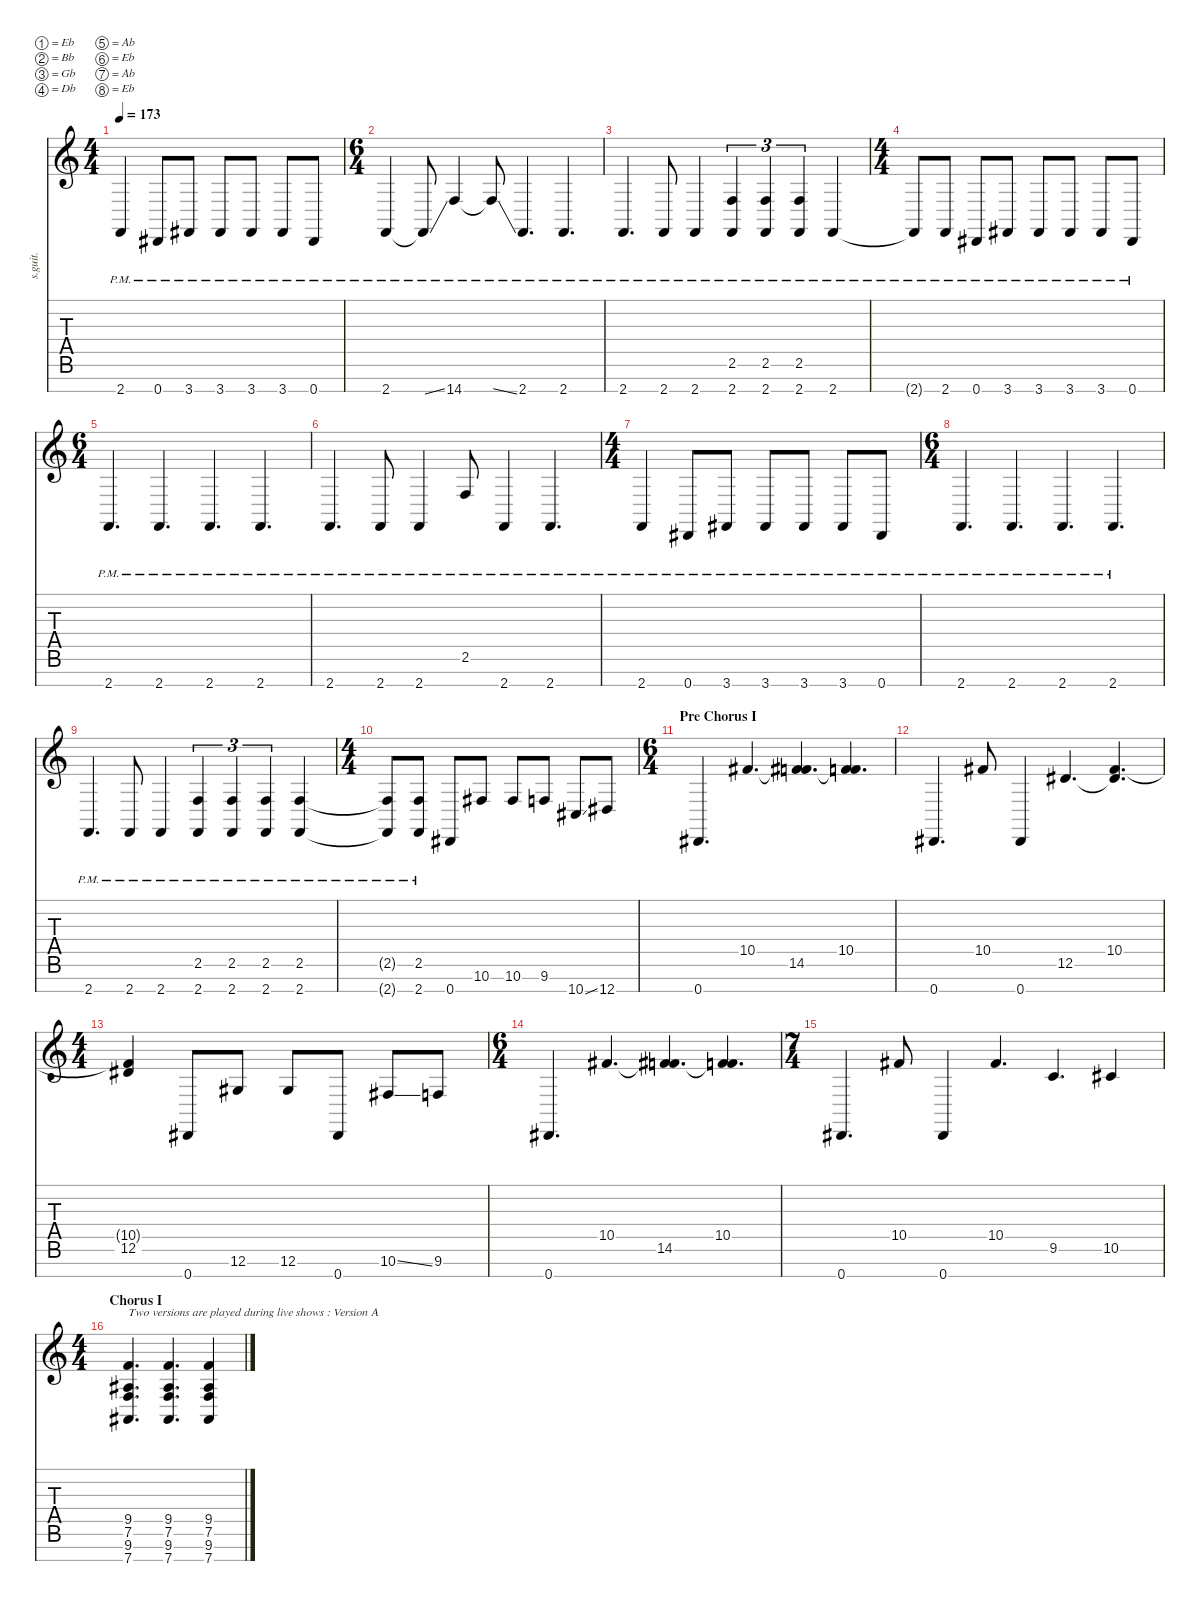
\defaultSystemsLayout 4
\hideDynamics
\bracketExtendMode nobrackets
\track ("IV" "s.guit.") {instrument distortionguitar}
\staff {score tabs}
\tuning (Eb4 Bb3 Gb3 Db3 Ab2 Eb2 Ab1 Eb1)
\ts (4 4)
\beaming (8 2 2 2 2)
\tempo 173
\clef g2
\ks c
2.8{pm}.4{lyrics (0 "") lyrics (1 "") lyrics (2 "") lyrics (3 "") lyrics (4 "") dy mf} 0.8{pm acc #}.8{lyrics (0 "") lyrics (1 "") lyrics (2 "") lyrics (3 "") lyrics (4 "")} 3.8{pm acc #}.8{lyrics (0 "") lyrics (1 "") lyrics (2 "") lyrics (3 "") lyrics (4 "")} 3.8{pm acc #}.8{lyrics (0 "") lyrics (1 "") lyrics (2 "") lyrics (3 "") lyrics (4 "")} 3.8{pm acc #}.8{lyrics (0 "") lyrics (1 "") lyrics (2 "") lyrics (3 "") lyrics (4 "")} 3.8{pm acc #}.8{lyrics (0 "") lyrics (1 "") lyrics (2 "") lyrics (3 "") lyrics (4 "")} 0.8{pm acc #}.8{lyrics (0 "") lyrics (1 "") lyrics (2 "") lyrics (3 "") lyrics (4 "")} |
\ts (6 4)
\beaming (8 2 2 2 2)
2.8{pm}.4{lyrics (0 "") lyrics (1 "") lyrics (2 "") lyrics (3 "") lyrics (4 "")} 2.8{ss pm t}.8{lyrics (0 "") lyrics (1 "") lyrics (2 "") lyrics (3 "") lyrics (4 "")} 14.8{pm}.4{lyrics (0 "") lyrics (1 "") lyrics (2 "") lyrics (3 "") lyrics (4 "")} 14.8{ss pm t}.8{lyrics (0 "") lyrics (1 "") lyrics (2 "") lyrics (3 "") lyrics (4 "")} 2.8{pm}.4{d lyrics (0 "") lyrics (1 "") lyrics (2 "") lyrics (3 "") lyrics (4 "")} 2.8{pm}.4{d lyrics (0 "") lyrics (1 "") lyrics (2 "") lyrics (3 "") lyrics (4 "")} |
2.8{pm}.4{d lyrics (0 "") lyrics (1 "") lyrics (2 "") lyrics (3 "") lyrics (4 "")} 2.8{pm}.8{lyrics (0 "") lyrics (1 "") lyrics (2 "") lyrics (3 "") lyrics (4 "")} 2.8{pm}.4{lyrics (0 "") lyrics (1 "") lyrics (2 "") lyrics (3 "") lyrics (4 "")} (2.8{pm} 2.6{pm}).4{tu (3 2) lyrics (0 "") lyrics (1 "") lyrics (2 "") lyrics (3 "") lyrics (4 "")} (2.6{pm} 2.8{pm}).4{tu (3 2) lyrics (0 "") lyrics (1 "") lyrics (2 "") lyrics (3 "") lyrics (4 "")} (2.6{pm} 2.8{pm}).4{tu (3 2) lyrics (0 "") lyrics (1 "") lyrics (2 "") lyrics (3 "") lyrics (4 "")} 2.8{pm}.4{lyrics (0 "") lyrics (1 "") lyrics (2 "") lyrics (3 "") lyrics (4 "")} |
\ts (4 4)
\beaming (8 2 2 2 2)
2.8{pm t}.8{lyrics (0 "") lyrics (1 "") lyrics (2 "") lyrics (3 "") lyrics (4 "")} 2.8{pm}.8{lyrics (0 "") lyrics (1 "") lyrics (2 "") lyrics (3 "") lyrics (4 "")} 0.8{pm acc #}.8{lyrics (0 "") lyrics (1 "") lyrics (2 "") lyrics (3 "") lyrics (4 "")} 3.8{pm acc #}.8{lyrics (0 "") lyrics (1 "") lyrics (2 "") lyrics (3 "") lyrics (4 "")} 3.8{pm acc #}.8{lyrics (0 "") lyrics (1 "") lyrics (2 "") lyrics (3 "") lyrics (4 "")} 3.8{pm acc #}.8{lyrics (0 "") lyrics (1 "") lyrics (2 "") lyrics (3 "") lyrics (4 "")} 3.8{pm acc #}.8{lyrics (0 "") lyrics (1 "") lyrics (2 "") lyrics (3 "") lyrics (4 "")} 0.8{pm acc #}.8{lyrics (0 "") lyrics (1 "") lyrics (2 "") lyrics (3 "") lyrics (4 "")} |
\ts (6 4)
\beaming (8 2 2 2 2)
2.8{pm}.4{d lyrics (0 "") lyrics (1 "") lyrics (2 "") lyrics (3 "") lyrics (4 "")} 2.8{pm}.4{d lyrics (0 "") lyrics (1 "") lyrics (2 "") lyrics (3 "") lyrics (4 "")} 2.8{pm}.4{d lyrics (0 "") lyrics (1 "") lyrics (2 "") lyrics (3 "") lyrics (4 "")} 2.8{pm}.4{d lyrics (0 "") lyrics (1 "") lyrics (2 "") lyrics (3 "") lyrics (4 "")} |
2.8{pm}.4{d lyrics (0 "") lyrics (1 "") lyrics (2 "") lyrics (3 "") lyrics (4 "")} 2.8{pm}.8{lyrics (0 "") lyrics (1 "") lyrics (2 "") lyrics (3 "") lyrics (4 "")} 2.8{pm}.4{lyrics (0 "") lyrics (1 "") lyrics (2 "") lyrics (3 "") lyrics (4 "")} 2.6{pm}.8{lyrics (0 "") lyrics (1 "") lyrics (2 "") lyrics (3 "") lyrics (4 "")} 2.8{pm}.4{lyrics (0 "") lyrics (1 "") lyrics (2 "") lyrics (3 "") lyrics (4 "")} 2.8{pm}.4{d lyrics (0 "") lyrics (1 "") lyrics (2 "") lyrics (3 "") lyrics (4 "")} |
\ts (4 4)
\beaming (8 2 2 2 2)
2.8{pm}.4{lyrics (0 "") lyrics (1 "") lyrics (2 "") lyrics (3 "") lyrics (4 "")} 0.8{pm acc #}.8{lyrics (0 "") lyrics (1 "") lyrics (2 "") lyrics (3 "") lyrics (4 "")} 3.8{pm acc #}.8{lyrics (0 "") lyrics (1 "") lyrics (2 "") lyrics (3 "") lyrics (4 "")} 3.8{pm acc #}.8{lyrics (0 "") lyrics (1 "") lyrics (2 "") lyrics (3 "") lyrics (4 "")} 3.8{pm acc #}.8{lyrics (0 "") lyrics (1 "") lyrics (2 "") lyrics (3 "") lyrics (4 "")} 3.8{pm acc #}.8{lyrics (0 "") lyrics (1 "") lyrics (2 "") lyrics (3 "") lyrics (4 "")} 0.8{pm acc #}.8{lyrics (0 "") lyrics (1 "") lyrics (2 "") lyrics (3 "") lyrics (4 "")} |
\ts (6 4)
\beaming (8 2 2 2 2)
2.8{pm}.4{d lyrics (0 "") lyrics (1 "") lyrics (2 "") lyrics (3 "") lyrics (4 "")} 2.8{pm}.4{d lyrics (0 "") lyrics (1 "") lyrics (2 "") lyrics (3 "") lyrics (4 "")} 2.8{pm}.4{d lyrics (0 "") lyrics (1 "") lyrics (2 "") lyrics (3 "") lyrics (4 "")} 2.8{pm}.4{d lyrics (0 "") lyrics (1 "") lyrics (2 "") lyrics (3 "") lyrics (4 "")} |
2.8{pm}.4{d lyrics (0 "") lyrics (1 "") lyrics (2 "") lyrics (3 "") lyrics (4 "")} 2.8{pm}.8{lyrics (0 "") lyrics (1 "") lyrics (2 "") lyrics (3 "") lyrics (4 "")} 2.8{pm}.4{lyrics (0 "") lyrics (1 "") lyrics (2 "") lyrics (3 "") lyrics (4 "")} (2.8{pm} 2.6{pm}).4{tu (3 2) lyrics (0 "") lyrics (1 "") lyrics (2 "") lyrics (3 "") lyrics (4 "")} (2.6{pm} 2.8{pm}).4{tu (3 2) lyrics (0 "") lyrics (1 "") lyrics (2 "") lyrics (3 "") lyrics (4 "")} (2.6{pm} 2.8{pm}).4{tu (3 2) lyrics (0 "") lyrics (1 "") lyrics (2 "") lyrics (3 "") lyrics (4 "")} (2.8{pm} 2.6{pm}).4{lyrics (0 "") lyrics (1 "") lyrics (2 "") lyrics (3 "") lyrics (4 "")} |
\ts (4 4)
\beaming (8 2 2 2 2)
(2.8{pm t} 2.6{pm t}).8{lyrics (0 "") lyrics (1 "") lyrics (2 "") lyrics (3 "") lyrics (4 "")} (2.8{pm} 2.6{pm}).8{lyrics (0 "") lyrics (1 "") lyrics (2 "") lyrics (3 "") lyrics (4 "")} 0.8{acc #}.8{lyrics (0 "") lyrics (1 "") lyrics (2 "") lyrics (3 "") lyrics (4 "")} 10.7{acc #}.8{lyrics (0 "") lyrics (1 "") lyrics (2 "") lyrics (3 "") lyrics (4 "")} 10.7{acc #}.8{lyrics (0 "") lyrics (1 "") lyrics (2 "") lyrics (3 "") lyrics (4 "")} 9.7.8{lyrics (0 "") lyrics (1 "") lyrics (2 "") lyrics (3 "") lyrics (4 "")} 10.8{ss acc #}.8{lyrics (0 "") lyrics (1 "") lyrics (2 "") lyrics (3 "") lyrics (4 "")} 12.8{acc #}.8{lyrics (0 "") lyrics (1 "") lyrics (2 "") lyrics (3 "") lyrics (4 "")} |
\ts (6 4)
\beaming (8 2 2 2 2)
\section ("" "Pre Chorus I")
0.8{acc #}.4{d lyrics (0 "") lyrics (1 "") lyrics (2 "") lyrics (3 "") lyrics (4 "")} 10.5{acc #}.4{d lyrics (0 "") lyrics (1 "") lyrics (2 "") lyrics (3 "") lyrics (4 "")} (14.6 10.5{t acc #}).4{d lyrics (0 "") lyrics (1 "") lyrics (2 "") lyrics (3 "") lyrics (4 "")} (10.5{acc #} 14.6{t}).4{d lyrics (0 "") lyrics (1 "") lyrics (2 "") lyrics (3 "") lyrics (4 "")} |
0.8{acc #}.4{d lyrics (0 "") lyrics (1 "") lyrics (2 "") lyrics (3 "") lyrics (4 "")} 10.5{acc #}.8{lyrics (0 "") lyrics (1 "") lyrics (2 "") lyrics (3 "") lyrics (4 "")} 0.8{acc #}.4{lyrics (0 "") lyrics (1 "") lyrics (2 "") lyrics (3 "") lyrics (4 "")} 12.6{acc #}.4{d lyrics (0 "") lyrics (1 "") lyrics (2 "") lyrics (3 "") lyrics (4 "")} (10.5{acc #} 12.6{t acc #}).4{d lyrics (0 "") lyrics (1 "") lyrics (2 "") lyrics (3 "") lyrics (4 "")} |
\ts (4 4)
\beaming (8 2 2 2 2)
(12.6{acc #} 10.5{t acc #}).4{lyrics (0 "") lyrics (1 "") lyrics (2 "") lyrics (3 "") lyrics (4 "")} 0.8{acc #}.8{lyrics (0 "") lyrics (1 "") lyrics (2 "") lyrics (3 "") lyrics (4 "")} 12.7{acc #}.8{lyrics (0 "") lyrics (1 "") lyrics (2 "") lyrics (3 "") lyrics (4 "")} 12.7{acc #}.8{lyrics (0 "") lyrics (1 "") lyrics (2 "") lyrics (3 "") lyrics (4 "")} 0.8{acc #}.8{lyrics (0 "") lyrics (1 "") lyrics (2 "") lyrics (3 "") lyrics (4 "")} 10.7{ss acc #}.8{lyrics (0 "") lyrics (1 "") lyrics (2 "") lyrics (3 "") lyrics (4 "")} 9.7.8{lyrics (0 "") lyrics (1 "") lyrics (2 "") lyrics (3 "") lyrics (4 "")} |
\ts (6 4)
\beaming (8 2 2 2 2)
0.8{acc #}.4{d lyrics (0 "") lyrics (1 "") lyrics (2 "") lyrics (3 "") lyrics (4 "")} 10.5{acc #}.4{d lyrics (0 "") lyrics (1 "") lyrics (2 "") lyrics (3 "") lyrics (4 "")} (14.6 10.5{t acc #}).4{d lyrics (0 "") lyrics (1 "") lyrics (2 "") lyrics (3 "") lyrics (4 "")} (10.5{acc #} 14.6{t}).4{d lyrics (0 "") lyrics (1 "") lyrics (2 "") lyrics (3 "") lyrics (4 "")} |
\ts (7 4)
\beaming (8 2 2 2 2)
0.8{acc #}.4{d lyrics (0 "") lyrics (1 "") lyrics (2 "") lyrics (3 "") lyrics (4 "")} 10.5{acc #}.8{lyrics (0 "") lyrics (1 "") lyrics (2 "") lyrics (3 "") lyrics (4 "")} 0.8{acc #}.4{lyrics (0 "") lyrics (1 "") lyrics (2 "") lyrics (3 "") lyrics (4 "")} 10.5{acc #}.4{d lyrics (0 "") lyrics (1 "") lyrics (2 "") lyrics (3 "") lyrics (4 "")} 9.6.4{d lyrics (0 "") lyrics (1 "") lyrics (2 "") lyrics (3 "") lyrics (4 "")} 10.6{acc #}.4{lyrics (0 "") lyrics (1 "") lyrics (2 "") lyrics (3 "") lyrics (4 "")} |
\ts (4 4)
\beaming (8 2 2 2 2)
\section ("" "Chorus I")
(7.8{acc #} 7.6{acc #} 9.5 9.7).4{d txt "Two versions are played during live shows : Version A" lyrics (0 "") lyrics (1 "") lyrics (2 "") lyrics (3 "") lyrics (4 "")} (7.8{acc #} 7.6{acc #} 9.5 9.7).4{d lyrics (0 "") lyrics (1 "") lyrics (2 "") lyrics (3 "") lyrics (4 "")} (7.8{acc #} 7.6{acc #} 9.5 9.7).4{lyrics (0 "") lyrics (1 "") lyrics (2 "") lyrics (3 "") lyrics (4 "")}
